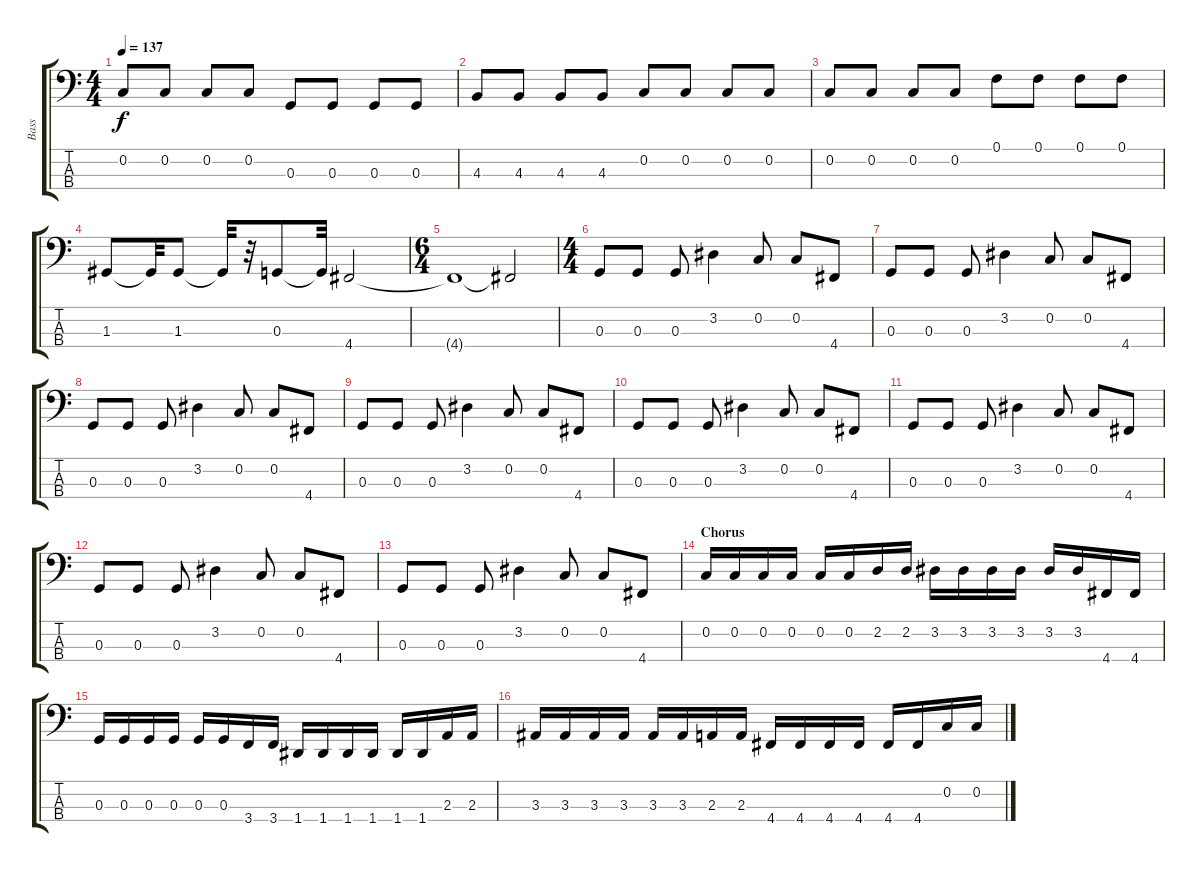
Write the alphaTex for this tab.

\track ("Bass" "Bass") {instrument electricbassfinger}
\staff {score tabs}
\tuning (F2 C2 G1 D1) {hide}
\ts (4 4)
\tempo 137
\clef f4
\ks c
0.2.8{dy f} 0.2.8 0.2.8 0.2.8 0.3.8 0.3.8 0.3.8 0.3.8 |
4.3.8 4.3.8 4.3.8 4.3.8 0.2.8 0.2.8 0.2.8 0.2.8 |
0.2.8 0.2.8 0.2.8 0.2.8 0.1.8 0.1.8 0.1.8 0.1.8 |
1.3.8 1.3{t}.32 1.3.8 1.3{t}.32 r.32 0.3.8 0.3{t}.32 4.4.2 |
\ts (6 4)
4.4{t}.1 4.4{t}.2 |
\ts (4 4)
0.3.8 0.3.8 0.3.8 3.2.4 0.2.8 0.2.8 4.4.8 |
0.3.8 0.3.8 0.3.8 3.2.4 0.2.8 0.2.8 4.4.8 |
0.3.8 0.3.8 0.3.8 3.2.4 0.2.8 0.2.8 4.4.8 |
0.3.8 0.3.8 0.3.8 3.2.4 0.2.8 0.2.8 4.4.8 |
0.3.8 0.3.8 0.3.8 3.2.4 0.2.8 0.2.8 4.4.8 |
0.3.8 0.3.8 0.3.8 3.2.4 0.2.8 0.2.8 4.4.8 |
0.3.8 0.3.8 0.3.8 3.2.4 0.2.8 0.2.8 4.4.8 |
0.3.8 0.3.8 0.3.8 3.2.4 0.2.8 0.2.8 4.4.8 |
\section ("" "Chorus")
0.2.16 0.2.16 0.2.16 0.2.16 0.2.16 0.2.16 2.2.16 2.2.16 3.2.16 3.2.16 3.2.16 3.2.16 3.2.16 3.2.16 4.4.16 4.4.16 |
0.3.16 0.3.16 0.3.16 0.3.16 0.3.16 0.3.16 3.4.16 3.4.16 1.4.16 1.4.16 1.4.16 1.4.16 1.4.16 1.4.16 2.3.16 2.3.16 |
3.3.16 3.3.16 3.3.16 3.3.16 3.3.16 3.3.16 2.3.16 2.3.16 4.4.16 4.4.16 4.4.16 4.4.16 4.4.16 4.4.16 0.2.16 0.2.16
